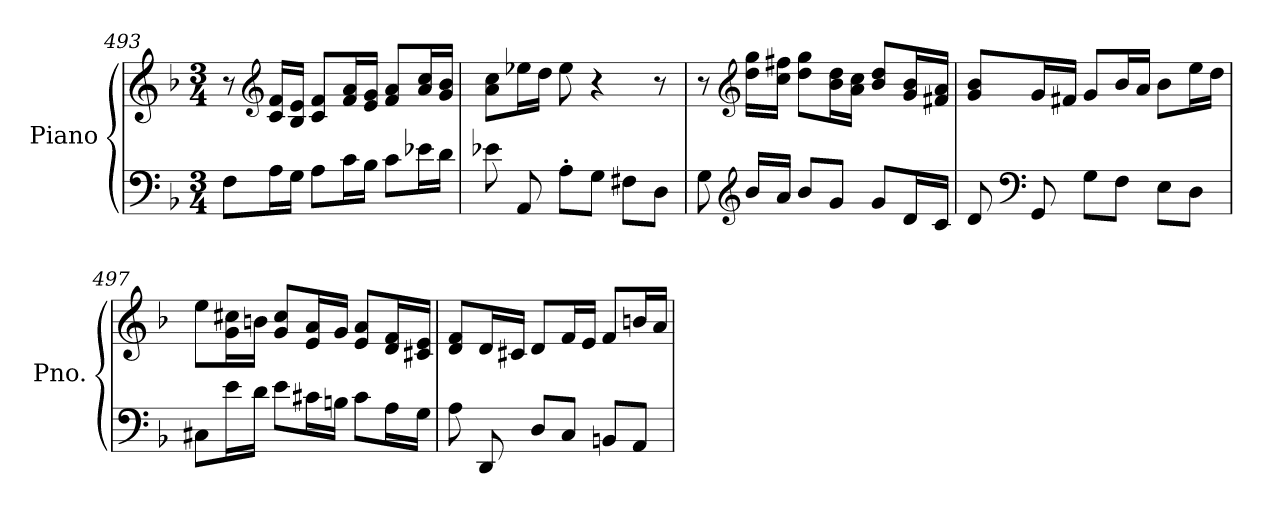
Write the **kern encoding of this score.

**kern	**kern
*part1	*part1
*staff2	*staff1
*I"Piano	*
*I'Pno.	*
*clefF4	*clefG2
*k[b-]	*k[b-]
*M3/4	*M3/4
=493	=493
8F\L	8r
*	*clefG2
16A\L	16c/ 16f/LL
16G\JJ	16B-/ 16e/JJ
8A\L	8c/ 8f/L
16c\L	16f/ 16a/L
16B-\JJ	16e/ 16g/JJ
8c\L	8f/ 8a/L
16e-X\L	16a/ 16cc/L
16d\JJ	16g/ 16b-/JJ
=494	=494
8e-X\	8a\ 8cc\L
8AA/	16ee-X\L
.	16dd\JJ
8A'\L	8ee-\
8G\J	4r
8F#X\L	.
8D\J	8r
=495	=495
8G\	8r
*clefG2	*clefG2
16b-/LL	16dd\ 16gg\LL
16a/JJ	16cc\ 16ff#X\JJ
8b-/L	8dd\ 8gg\L
8g/J	16b-\ 16dd\L
.	16a\ 16cc\JJ
8g/L	8b-/ 8dd/L
16d/L	16g/ 16b-/L
16c/JJ	16f#X/ 16a/JJ
=496	=496
8d/	8g/ 8b-/L
*clefF4	*
8GG/	16g/L
.	16f#X/JJ
8G\L	8g/L
8F\J	16b-/L
.	16a/JJ
8E\L	8b-\L
8D\J	16ee\L
.	16dd\JJ
=497	=497
8C#X\L	8ee\L
16e\L	16g\ 16cc#X\L
16d\JJ	16bn\JJ
8e\L	8g/ 8cc#/L
16c#X\L	16e/ 16a/L
16Bn\JJ	16g/JJ
8c#\L	8e/ 8a/L
16A\L	16d/ 16f/L
16G\JJ	16c#X/ 16e/JJ
=498	=498
8A\	8d/ 8f/L
8DD/	16d/L
.	16c#X/JJ
8D/L	8d/L
8C/J	16f/L
.	16e/JJ
8BBn/L	8f/L
8AA/J	16bn/L
.	16a/JJ
=	=
*-	*-
